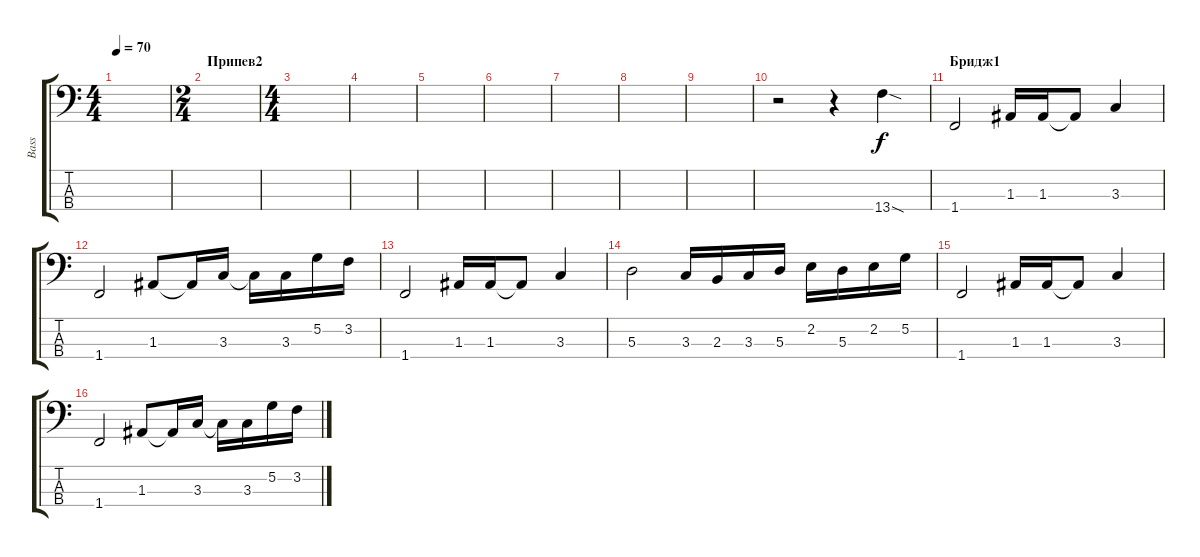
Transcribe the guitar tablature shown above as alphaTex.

\track ("Bass" "Bass") {instrument electricbassfinger}
\staff {score tabs}
\tuning (G2 D2 A1 E1) {hide}
\ts (4 4)
\tempo 70
\clef f4
\ks c
|
\ts (2 4)
\section ("" "Припев2")
|
\ts (4 4)
|
|
|
|
|
|
|
r.2 r.4 13.4{sod}.4 |
\section ("" "Бридж1")
1.4.2 1.3.16 1.3.16 1.3{t}.8 3.3.4 |
1.4.2 1.3.8 1.3{t}.16 3.3.16 3.3{t}.16 3.3.16 5.2.16 3.2.16 |
1.4.2 1.3.16 1.3.16 1.3{t}.8 3.3.4 |
5.3.2 3.3.16 2.3.16 3.3.16 5.3.16 2.2.16 5.3.16 2.2.16 5.2.16 |
1.4.2 1.3.16 1.3.16 1.3{t}.8 3.3.4 |
1.4.2 1.3.8 1.3{t}.16 3.3.16 3.3{t}.16 3.3.16 5.2.16 3.2.16
